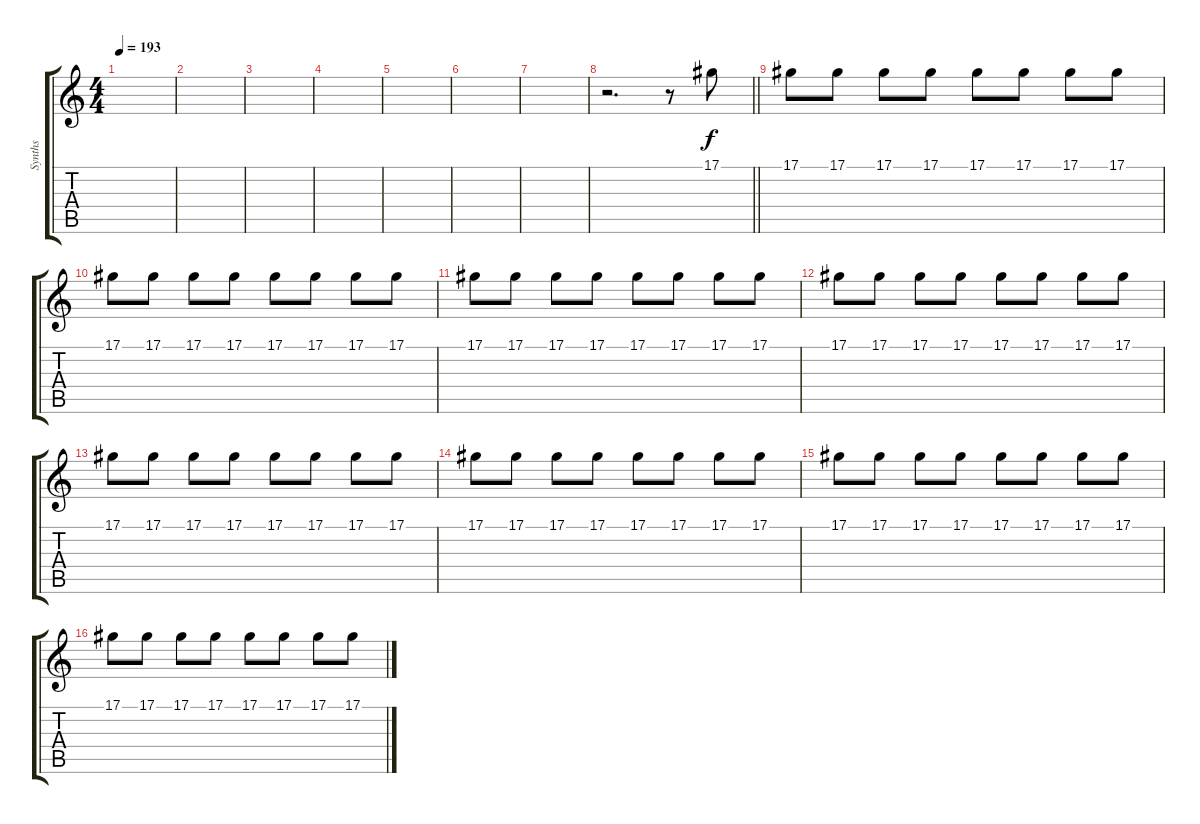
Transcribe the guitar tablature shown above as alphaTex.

\track ("Synths" "Synths") {instrument pad3polysynth}
\staff {score tabs}
\tuning (Eb4 Bb3 Gb3 Db3 Ab2 Eb2) {hide}
\ts (4 4)
\section ("" "")
\tempo 193
\clef g2
\ks c
|
|
|
|
|
|
|
\barLineRight lightlight
r.2{d} r.8 17.1.8 |
\section ("" "")
17.1.8 17.1.8 17.1.8 17.1.8 17.1.8 17.1.8 17.1.8 17.1.8 |
17.1.8 17.1.8 17.1.8 17.1.8 17.1.8 17.1.8 17.1.8 17.1.8 |
17.1.8 17.1.8 17.1.8 17.1.8 17.1.8 17.1.8 17.1.8 17.1.8 |
17.1.8 17.1.8 17.1.8 17.1.8 17.1.8 17.1.8 17.1.8 17.1.8 |
17.1.8 17.1.8 17.1.8 17.1.8 17.1.8 17.1.8 17.1.8 17.1.8 |
17.1.8 17.1.8 17.1.8 17.1.8 17.1.8 17.1.8 17.1.8 17.1.8 |
17.1.8 17.1.8 17.1.8 17.1.8 17.1.8 17.1.8 17.1.8 17.1.8 |
17.1.8 17.1.8 17.1.8 17.1.8 17.1.8 17.1.8 17.1.8 17.1.8
